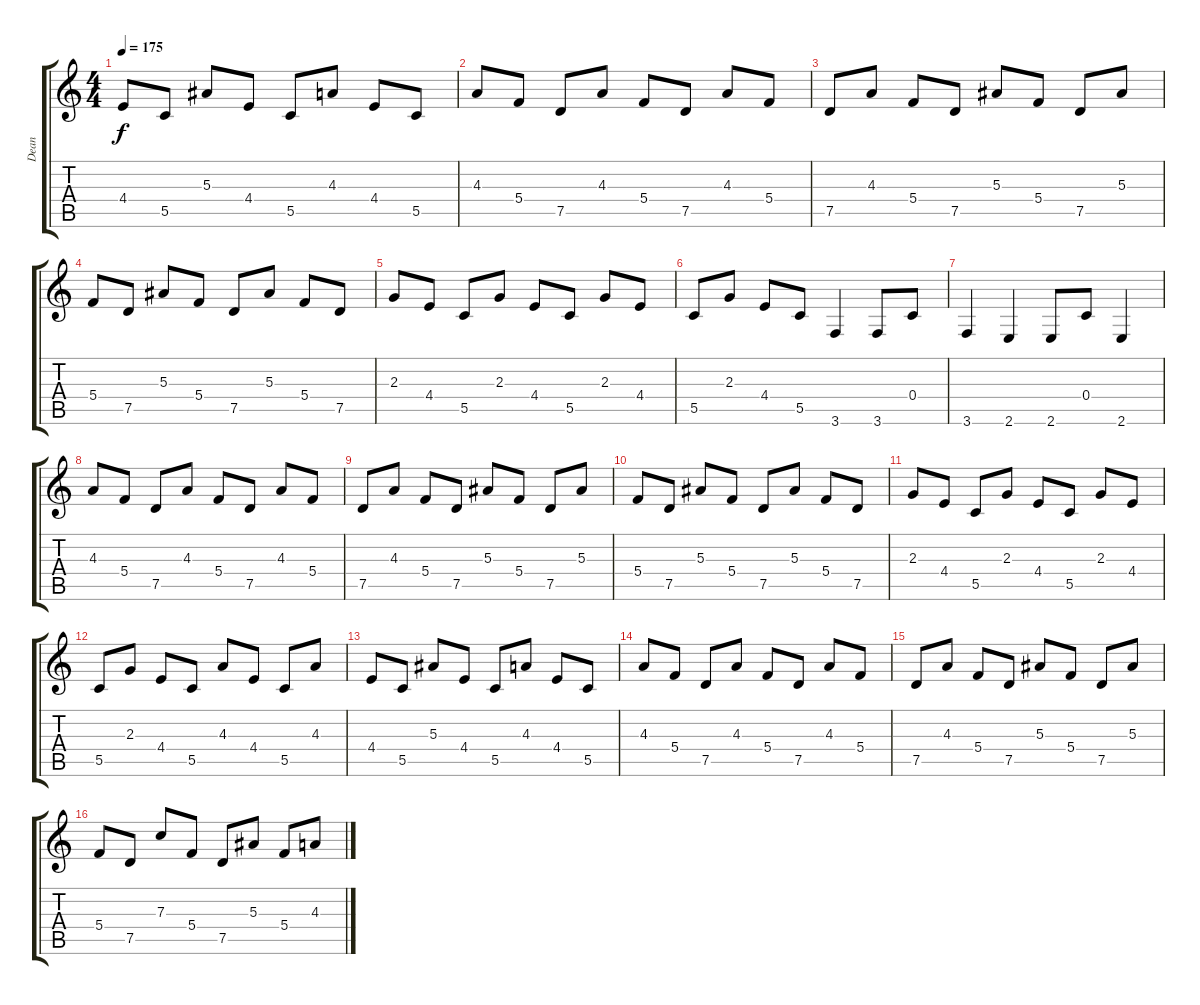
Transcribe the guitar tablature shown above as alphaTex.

\track ("Dean" "Dean") {instrument distortionguitar}
\staff {score tabs}
\tuning (D4 A3 F3 C3 G2 D2) {hide}
\ts (4 4)
\tempo 175
\clef g2
\ks c
4.4.8{dy f} 5.5.8 5.3.8 4.4.8 5.5.8 4.3.8 4.4.8 5.5.8 |
4.3.8 5.4.8 7.5.8 4.3.8 5.4.8 7.5.8 4.3.8 5.4.8 |
7.5.8 4.3.8 5.4.8 7.5.8 5.3.8 5.4.8 7.5.8 5.3.8 |
5.4.8 7.5.8 5.3.8 5.4.8 7.5.8 5.3.8 5.4.8 7.5.8 |
2.3.8 4.4.8 5.5.8 2.3.8 4.4.8 5.5.8 2.3.8 4.4.8 |
5.5.8{instrument acousticguitarnylon} 2.3.8 4.4.8 5.5.8 3.6.4 3.6.8 0.4.8 |
3.6.4 2.6.4 2.6.8 0.4.8 2.6.4 |
4.3.8 5.4.8 7.5.8 4.3.8 5.4.8 7.5.8 4.3.8 5.4.8 |
7.5.8 4.3.8 5.4.8 7.5.8 5.3.8 5.4.8 7.5.8 5.3.8 |
5.4.8 7.5.8 5.3.8 5.4.8 7.5.8 5.3.8 5.4.8 7.5.8 |
2.3.8 4.4.8 5.5.8 2.3.8 4.4.8 5.5.8 2.3.8 4.4.8 |
5.5.8 2.3.8 4.4.8 5.5.8 4.3.8 4.4.8 5.5.8 4.3.8 |
4.4.8 5.5.8 5.3.8 4.4.8 5.5.8 4.3.8 4.4.8 5.5.8 |
4.3.8 5.4.8 7.5.8 4.3.8 5.4.8 7.5.8 4.3.8 5.4.8 |
7.5.8 4.3.8 5.4.8 7.5.8 5.3.8 5.4.8 7.5.8 5.3.8 |
5.4.8 7.5.8 7.3.8 5.4.8 7.5.8 5.3.8 5.4.8 4.3.8
